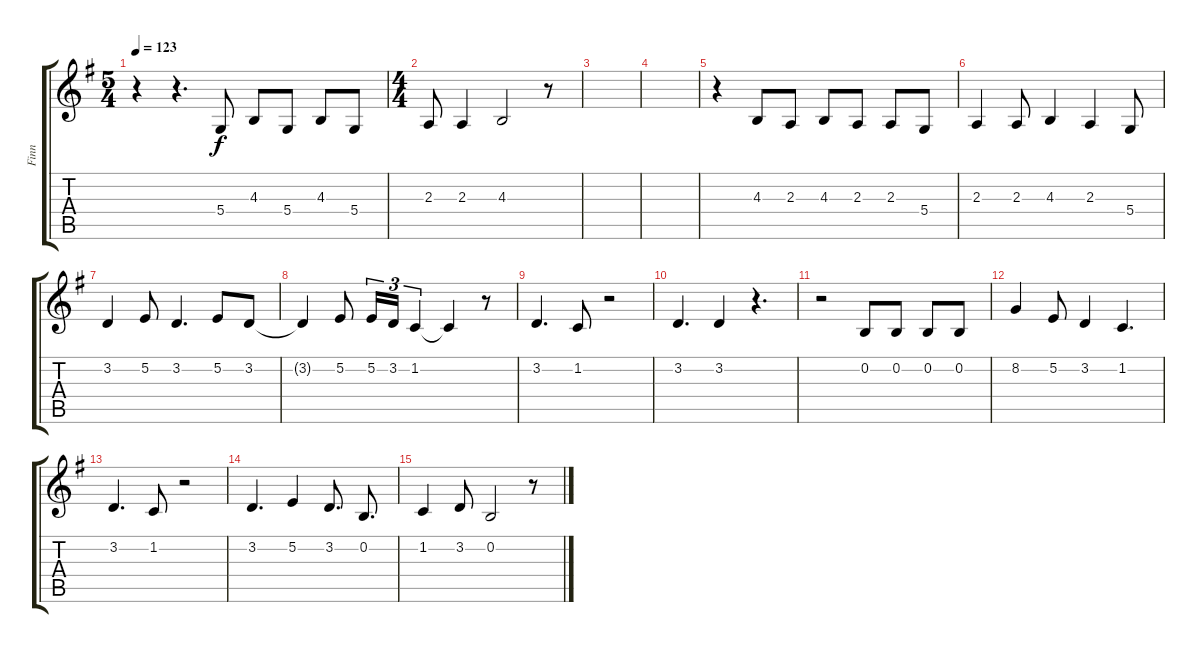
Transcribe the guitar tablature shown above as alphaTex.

\track ("Finn" "Finn") {instrument tenorsax}
\staff {score tabs}
\tuning (E4 B3 G3 D3 A2 E2) {hide}
\ts (5 4)
\tempo 123
\clef g2
\ks g
r.4{dy f} r.4{d} 5.4.8 4.3.8 5.4.8 4.3.8 5.4.8 |
\ts (4 4)
2.3.8 2.3.4 4.3.2 r.8 |
|
|
r.4 4.3.8 2.3.8 4.3.8 2.3.8 2.3.8 5.4.8 |
2.3.4 2.3.8 4.3.4 2.3.4 5.4.8 |
3.2.4 5.2.8 3.2.4{d} 5.2.8 3.2.8 |
3.2{t}.4 5.2.8 5.2.16{tu (3 2)} 3.2.16{tu (3 2)} 1.2.4{tu (3 2)} 1.2{t}.4 r.8 |
3.2.4{d} 1.2.8 r.2 |
3.2.4{d} 3.2.4 r.4{d} |
r.2 0.2.8 0.2.8 0.2.8 0.2.8 |
8.2.4 5.2.8 3.2.4 1.2.4{d} |
3.2.4{d} 1.2.8 r.2 |
3.2.4{d} 5.2.4 3.2.8{d} 0.2.8{d} |
1.2.4 3.2.8 0.2.2 r.8
